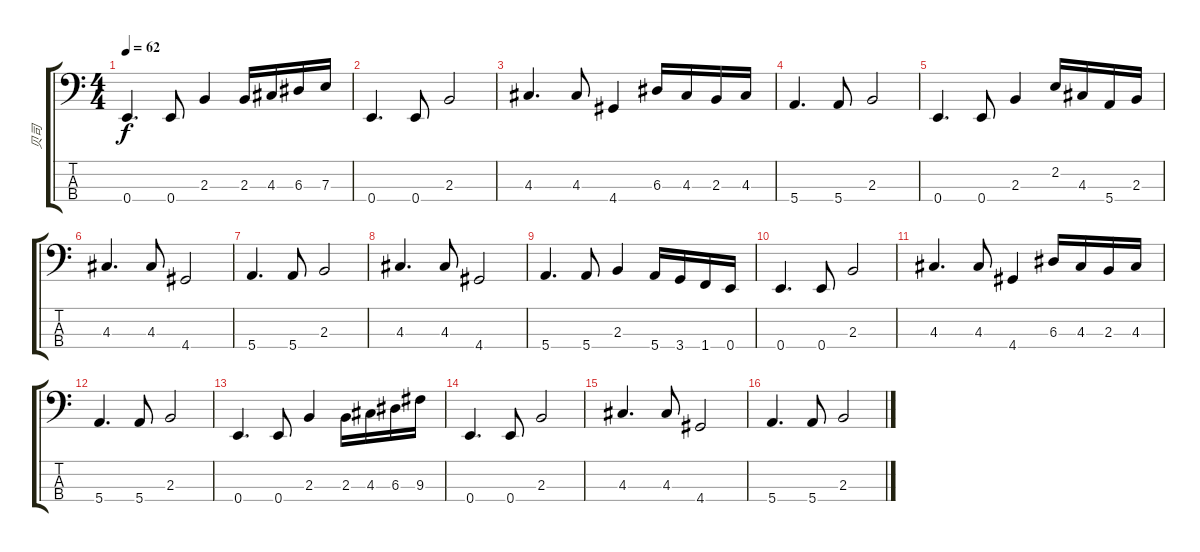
\track ("贝司" "贝司") {instrument electricbassfinger}
\staff {score tabs}
\tuning (G2 D2 A1 E1) {hide}
\ts (4 4)
\tempo 62
\clef f4
\ks c
0.4.4{d dy f} 0.4.8 2.3.4 2.3.16 4.3.16 6.3.16 7.3.16 |
0.4.4{d} 0.4.8 2.3.2 |
4.3.4{d} 4.3.8 4.4.4 6.3.16 4.3.16 2.3.16 4.3.16 |
5.4.4{d} 5.4.8 2.3.2 |
0.4.4{d} 0.4.8 2.3.4 2.2.16 4.3.16 5.4.16 2.3.16 |
4.3.4{d} 4.3.8 4.4.2 |
5.4.4{d} 5.4.8 2.3.2 |
4.3.4{d} 4.3.8 4.4.2 |
5.4.4{d} 5.4.8 2.3.4 5.4.16 3.4.16 1.4.16 0.4.16 |
0.4.4{d} 0.4.8 2.3.2 |
4.3.4{d} 4.3.8 4.4.4 6.3.16 4.3.16 2.3.16 4.3.16 |
5.4.4{d} 5.4.8 2.3.2 |
0.4.4{d} 0.4.8 2.3.4 2.3.16 4.3.16 6.3.16 9.3.16 |
0.4.4{d} 0.4.8 2.3.2 |
4.3.4{d} 4.3.8 4.4.2 |
5.4.4{d} 5.4.8 2.3.2
